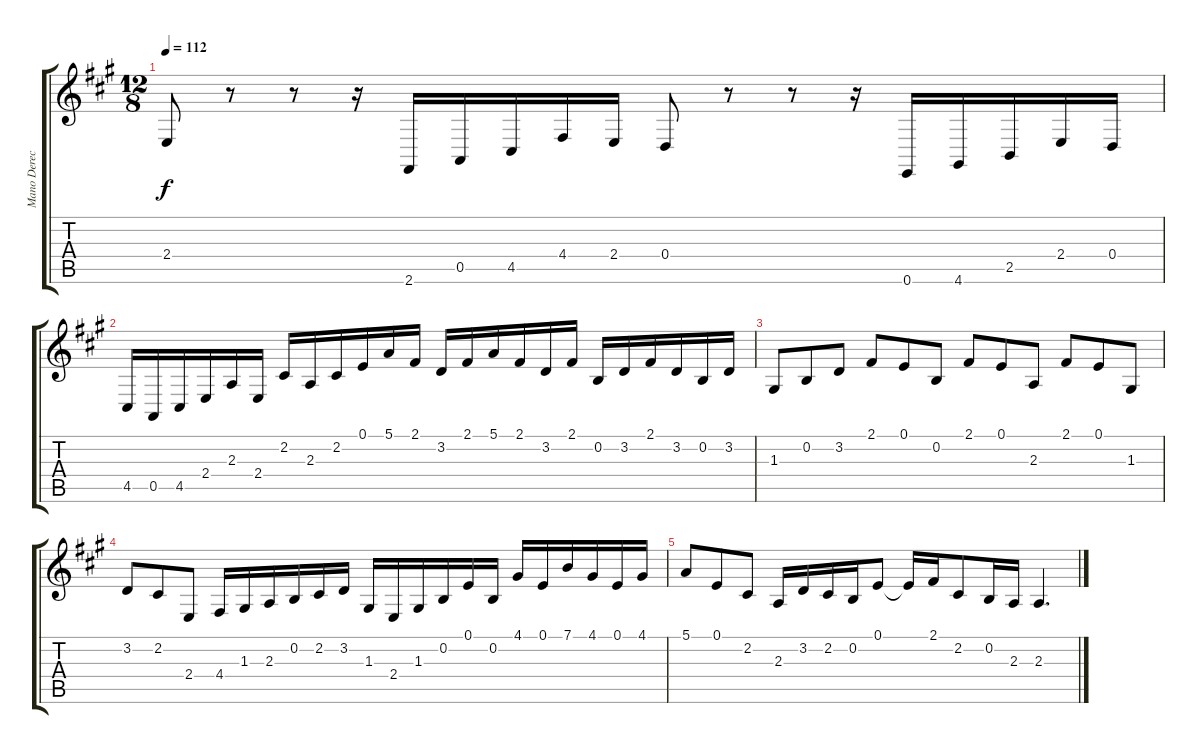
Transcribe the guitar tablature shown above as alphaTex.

\track ("Mano Derecha" "Mano Derec") {instrument acousticgrandpiano}
\staff {score tabs}
\tuning (E4 B3 G3 D3 A2 E2) {hide}
\ts (12 8)
\tempo 112
\clef g2
\ks a
2.4.8{dy f} r.8 r.8 r.16 2.6.16 0.5.16 4.5.16 4.4.16 2.4.16 0.4.8 r.8 r.8 r.16 0.6.16 4.6.16 2.5.16 2.4.16 0.4.16 |
4.5.16 0.5.16 4.5.16 2.4.16 2.3.16 2.4.16 2.2.16 2.3.16 2.2.16 0.1.16 5.1.16 2.1.16 3.2.16 2.1.16 5.1.16 2.1.16 3.2.16 2.1.16 0.2.16 3.2.16 2.1.16 3.2.16 0.2.16 3.2.16 |
1.3.8 0.2.8 3.2.8 2.1.8 0.1.8 0.2.8 2.1.8 0.1.8 2.3.8 2.1.8 0.1.8 1.3.8 |
3.2.8 2.2.8 2.4.8 4.4.16 1.3.16 2.3.16 0.2.16 2.2.16 3.2.16 1.3.16 2.4.16 1.3.16 0.2.16 0.1.16 0.2.16 4.1.16 0.1.16 7.1.16 4.1.16 0.1.16 4.1.16 |
5.1.8 0.1.8 2.2.8 2.3.16 3.2.16 2.2.16 0.2.16 0.1.8 0.1{t}.16 2.1.16 2.2.8 0.2.16 2.3.16 2.3.4{d}
